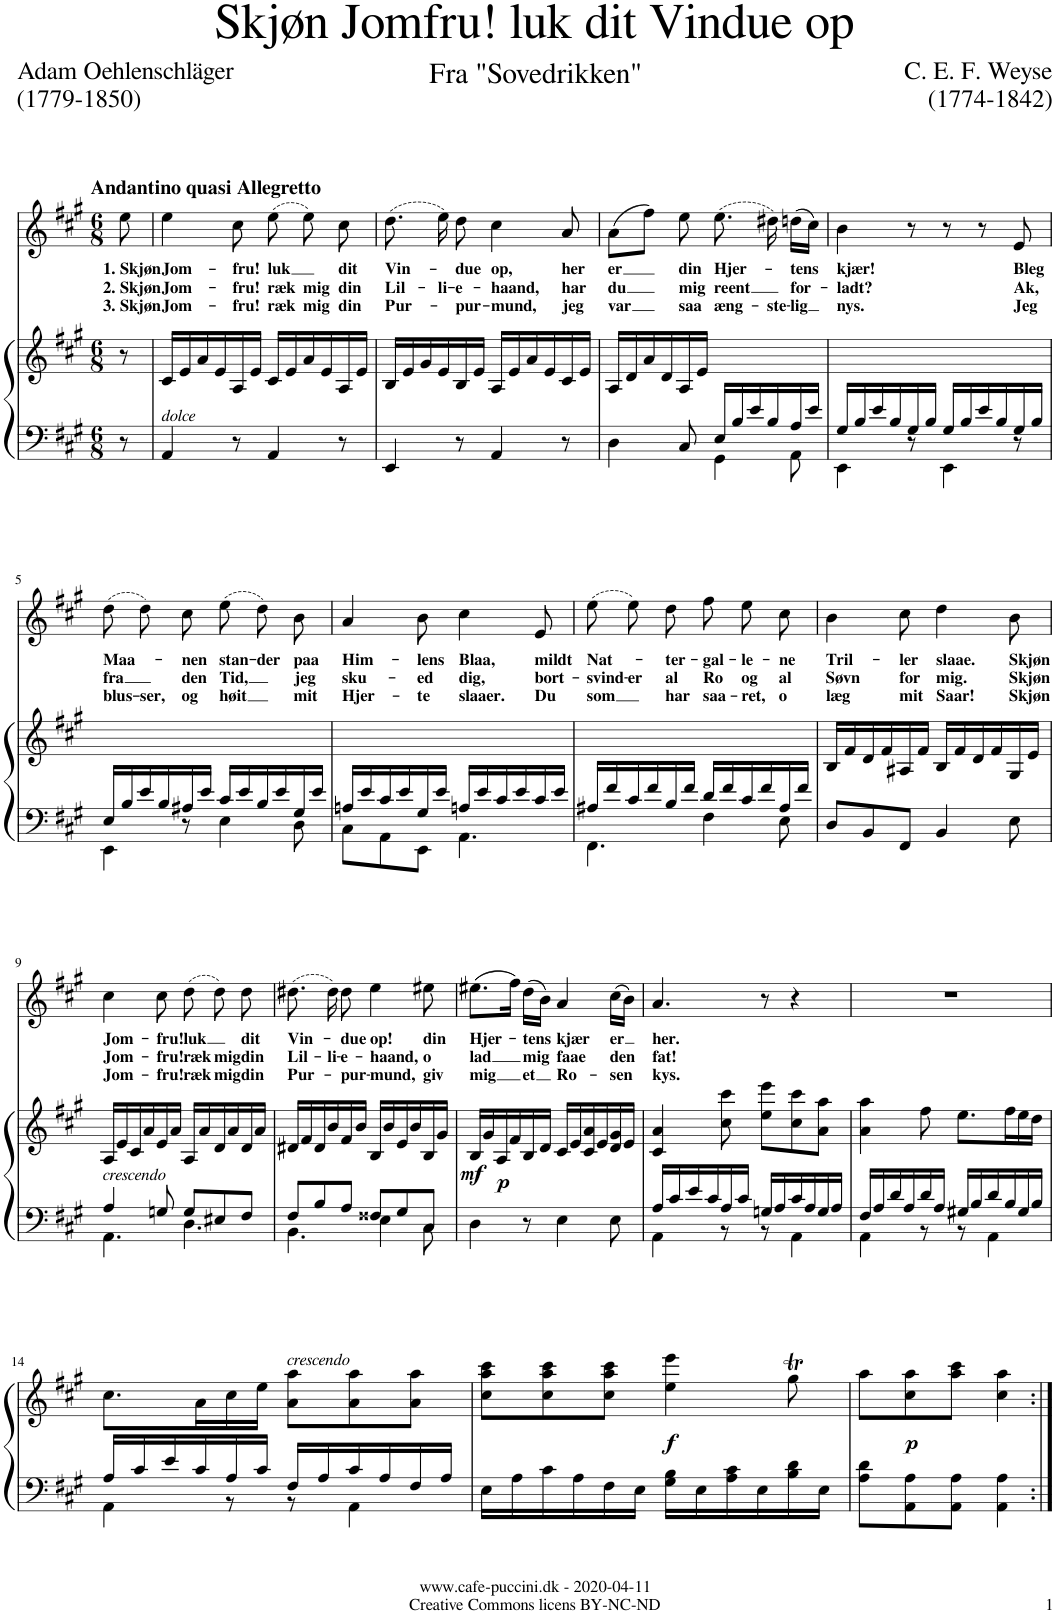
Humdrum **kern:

**kern	**kern	**dynam	**kern	**text	**text	**text
*part2	*part2	*part2	*part1	*part1	*part1	*part1
*staff3	*staff2	*staff2/3	*staff1	*staff1	*staff1	*staff1
*I"Piano	*	*	*I"Voice	*	*	*
*I'Pno	*	*	*	*	*	*
*clefF4	*clefG2	*	*clefG2	*	*	*
*k[f#c#g#]	*k[f#c#g#]	*	*k[f#c#g#]	*	*	*
*M6/8	*M6/8	*	*M6/8	*	*	*
=	=	=	=	=	=	=
!	!	!	!LO:TX:a:B:t=Andantino quasi Allegretto	!	!	!
!	!	!	!	!LO:LY:b	!LO:LY:b	!LO:LY:b
8r	8r	.	8ee\	1. Skjøn	2. Skjøn	3. Skjøn
=1	=1	=1	=1	=1	=1	=1
!LO:TX:a:i:t=dolce	!	!	!	!	!	!
!	!	!	!	!LO:LY:b	!LO:LY:b	!LO:LY:b
4AA/	16c#/LL	.	4ee\	Jom-	Jom-	Jom-
.	16e/	.	.	.	.	.
.	16a/	.	.	.	.	.
.	16e/	.	.	.	.	.
!	!	!	!	!LO:LY:b	!LO:LY:b	!LO:LY:b
8r	16A/	.	8cc#\	-fru!	-fru!	-fru!
.	16e/JJ	.	.	.	.	.
!	!	!	!	!LO:LY:b	!LO:LY:b	!LO:LY:b
4AA/	16c#/LL	.	(8ee\	luk	ræk	ræk
.	16e/	.	.	.	.	.
!	!	!	!	!	!LO:LY:b	!LO:LY:b
.	16a/	.	8ee\)	.	mig	mig
.	16e/	.	.	.	.	.
!	!	!	!	!LO:LY:b	!LO:LY:b	!LO:LY:b
8r	16A/	.	8cc#\	dit	din	din
.	16e/JJ	.	.	.	.	.
=2	=2	=2	=2	=2	=2	=2
!	!	!	!	!LO:LY:b	!LO:LY:b	!LO:LY:b
4EE/	16B/LL	.	(8.dd\	Vin-	Lil-	Pur-
.	16e/	.	.	.	.	.
.	16g#/	.	.	.	.	.
!	!	!	!	!	!LO:LY:b	!
.	16e/	.	16ee\)	.	-li-	.
!	!	!	!	!LO:LY:b	!LO:LY:b	!LO:LY:b
8r	16B/	.	8dd\	-due	-e-	-pur-
.	16e/JJ	.	.	.	.	.
!	!	!	!	!LO:LY:b	!LO:LY:b	!LO:LY:b
4AA/	16A/LL	.	4cc#\	op,	-haand,	-mund,
.	16e/	.	.	.	.	.
.	16a/	.	.	.	.	.
.	16e/	.	.	.	.	.
!	!	!	!	!LO:LY:b	!LO:LY:b	!LO:LY:b
8r	16c#/	.	8a/	her	har	jeg
.	16e/JJ	.	.	.	.	.
=3	=3	=3	=3	=3	=3	=3
*^	*	*	*	*	*	*
!	!	!	!	!	!LO:LY:b	!LO:LY:b	!LO:LY:b
4.ryy	4D\	16A/LL	.	(8a\L	er	-du	var
.	.	16d/	.	.	.	.	.
.	.	16a/	.	8ff#\J)	.	.	.
.	.	16d/	.	.	.	.	.
!	!	!	!	!	!LO:LY:b	!LO:LY:b	!LO:LY:b
.	8C#/	16A/	.	8ee\	din	mig	saa
.	.	16e/JJ	.	.	.	.	.
!	!	!	!	!	!LO:LY:b	!LO:LY:b	!LO:LY:b
16E/LL	4GG#\	4.ryy	.	(8.ee\	Hjer-	reent	æng-
16B/	.	.	.	.	.	.	.
16e/	.	.	.	.	.	.	.
!	!	!	!	!	!	!	!LO:LY:b
16B/	.	.	.	16dd#X\)	.	.	-ste-
!	!	!	!	!	!LO:LY:b	!LO:LY:b	!LO:LY:b
16A/	8AA\	.	.	(16ddn\LL	-tens	for-	-lig
16e/JJ	.	.	.	16cc#\JJ)	.	.	.
=4	=4	=4	=4	=4	=4	=4	=4
!	!	!	!	!	!LO:LY:b	!LO:LY:b	!LO:LY:b
16G#/LL	4EE\	2.ryy	.	4b\	kjær!	-ladt?	nys.
16B/	.	.	.	.	.	.	.
16e/	.	.	.	.	.	.	.
16B/	.	.	.	.	.	.	.
16G#/	8r	.	.	8r	.	.	.
16B/JJ	.	.	.	.	.	.	.
16G#/LL	4EE\	.	.	8r	.	.	.
16B/	.	.	.	.	.	.	.
16e/	.	.	.	8r	.	.	.
16B/	.	.	.	.	.	.	.
!	!	!	!	!	!LO:LY:b	!LO:LY:b	!LO:LY:b
16G#/	8r	.	.	8e/	Bleg	Ak,	Jeg
16B/JJ	.	.	.	.	.	.	.
!!LO:LB:g=z
=5	=5	=5	=5	=5	=5	=5	=5
!	!	!	!	!	!LO:LY:b	!LO:LY:b	!LO:LY:b
16E/LL	4EE\	2.ryy	.	(8dd\	Maa-	fra	blus-
16B/	.	.	.	.	.	.	.
!	!	!	!	!	!	!	!LO:LY:b
16e/	.	.	.	8dd\)	.	.	-ser,
16B/	.	.	.	.	.	.	.
!	!	!	!	!	!LO:LY:b	!LO:LY:b	!LO:LY:b
16A#X/	8r	.	.	8cc#\	-nen	den	og
16e/JJ	.	.	.	.	.	.	.
!	!	!	!	!	!LO:LY:b	!LO:LY:b	!LO:LY:b
16c#/LL	4E\	.	.	(8ee\	stan-	Tid,	høit
16e/	.	.	.	.	.	.	.
!	!	!	!	!	!LO:LY:b	!	!
16B/	.	.	.	8dd\)	-der	.	.
16e/	.	.	.	.	.	.	.
!	!	!	!	!	!LO:LY:b	!LO:LY:b	!LO:LY:b
16G#/	8D\	.	.	8b\	paa	jeg	mit
16e/JJ	.	.	.	.	.	.	.
=6	=6	=6	=6	=6	=6	=6	=6
!	!	!	!	!	!LO:LY:b	!LO:LY:b	!LO:LY:b
16An/LL	8C#\L	2.ryy	.	4a/	Him-	sku-	Hjer-
16e/	.	.	.	.	.	.	.
16c#/	8AA\	.	.	.	.	.	.
16e/	.	.	.	.	.	.	.
!	!	!	!	!	!LO:LY:b	!LO:LY:b	!LO:LY:b
16G#/	8EE\J	.	.	8b\	-lens	-ed	-te
16e/JJ	.	.	.	.	.	.	.
!	!	!	!	!	!LO:LY:b	!LO:LY:b	!LO:LY:b
16An/LL	4.AA\	.	.	4cc#\	Blaa,	dig,	slaaer.
16e/	.	.	.	.	.	.	.
16c#/	.	.	.	.	.	.	.
16e/	.	.	.	.	.	.	.
!	!	!	!	!	!LO:LY:b	!LO:LY:b	!LO:LY:b
16c#/	.	.	.	8e/	mildt	bort-	Du
16e/JJ	.	.	.	.	.	.	.
=7	=7	=7	=7	=7	=7	=7	=7
!	!	!	!	!	!LO:LY:b	!LO:LY:b	!LO:LY:b
16A#X/LL	4.FF#\	2.ryy	.	(8ee\	Nat-	-svind-	som
16f#/	.	.	.	.	.	.	.
!	!	!	!	!	!	!LO:LY:b	!
16c#/	.	.	.	8ee\)	.	-er	.
16f#/	.	.	.	.	.	.	.
!	!	!	!	!	!LO:LY:b	!LO:LY:b	!LO:LY:b
16B/	.	.	.	8dd\	-ter-	al	har
16f#/JJ	.	.	.	.	.	.	.
!	!	!	!	!	!LO:LY:b	!LO:LY:b	!LO:LY:b
16d/LL	4F#\	.	.	8ff#\	-gal-	Ro	saa-
16f#/	.	.	.	.	.	.	.
!	!	!	!	!	!LO:LY:b	!LO:LY:b	!LO:LY:b
16c#/	.	.	.	8ee\	-le-	og	-ret,
16f#/	.	.	.	.	.	.	.
!	!	!	!	!	!LO:LY:b	!LO:LY:b	!LO:LY:b
16A#/	8E\	.	.	8cc#\	-ne	al	o
16f#/JJ	.	.	.	.	.	.	.
*v	*v	*	*	*	*	*	*
=8	=8	=8	=8	=8	=8	=8
!	!	!	!	!LO:LY:b	!LO:LY:b	!LO:LY:b
8D/L	16B/LL	.	4b\	Tril-	Søvn	læg
.	16f#/	.	.	.	.	.
8BB/	16d/	.	.	.	.	.
.	16f#/	.	.	.	.	.
!	!	!	!	!LO:LY:b	!LO:LY:b	!LO:LY:b
8FF#/J	16A#X/	.	8cc#\	-ler	for	mit
.	16f#/JJ	.	.	.	.	.
!	!	!	!	!LO:LY:b	!LO:LY:b	!LO:LY:b
4BB/	16B/LL	.	4dd\	slaae.	mig.	Saar!
.	16f#/	.	.	.	.	.
.	16d/	.	.	.	.	.
.	16f#/	.	.	.	.	.
!	!	!	!	!LO:LY:b	!LO:LY:b	!LO:LY:b
8E\	16G#/	.	8b\	Skjøn	Skjøn	Skjøn
.	16e/JJ	.	.	.	.	.
!!LO:LB:g=z
=9	=9	=9	=9	=9	=9	=9
*^	*	*	*	*	*	*
!LO:TX:a:i:t=crescendo	!	!	!	!	!	!	!
!	!	!	!	!	!LO:LY:b	!LO:LY:b	!LO:LY:b
4A/	4.AA\	16A/LL	.	4cc#\	Jom-	Jom-	Jom-
.	.	16e/	.	.	.	.	.
.	.	16c#/	.	.	.	.	.
.	.	16a/	.	.	.	.	.
!	!	!	!	!	!LO:LY:b	!LO:LY:b	!LO:LY:b
8Gn/	.	16e/	.	8cc#\	-fru!	-fru!	-fru!
.	.	16a/JJ	.	.	.	.	.
!	!	!	!	!	!LO:LY:b	!LO:LY:b	!LO:LY:b
8G/L	4.D\	16A/LL	.	(8dd\	luk	ræk	ræk
.	.	16a/	.	.	.	.	.
!	!	!	!	!	!	!LO:LY:b	!LO:LY:b
8E#X/	.	16d/	.	8dd\)	.	mig	mig
.	.	16a/	.	.	.	.	.
!	!	!	!	!	!LO:LY:b	!LO:LY:b	!LO:LY:b
8F#/J	.	16d/	.	8dd\	dit	din	din
.	.	16a/JJ	.	.	.	.	.
=10	=10	=10	=10	=10	=10	=10	=10
!	!	!	!	!	!LO:LY:b	!LO:LY:b	!LO:LY:b
8F#/L	4.BB\	16d#X/LL	.	(8.dd#X\	Vin-	Lil-	Pur-
.	.	16f#/	.	.	.	.	.
8B/	.	16d#/	.	.	.	.	.
!	!	!	!	!	!	!LO:LY:b	!
.	.	16b/	.	16dd#\)	.	-li-	.
!	!	!	!	!	!LO:LY:b	!LO:LY:b	!LO:LY:b
8A/J	.	16f#/	.	8dd#\	-due	-e-	-pur-
.	.	16b/JJ	.	.	.	.	.
!	!	!	!	!	!LO:LY:b	!LO:LY:b	!LO:LY:b
8F##X/L	4E\	16B/LL	.	4ee\	op!	-haand,	-mund,
.	.	16b/	.	.	.	.	.
8G#/	.	16e/	.	.	.	.	.
.	.	16b/	.	.	.	.	.
!	!	!	!	!	!LO:LY:b	!LO:LY:b	!LO:LY:b
8C#/J	8C#\	16B/	.	8ee#X\	din	o	giv
.	.	16g#/JJ	.	.	.	.	.
*v	*v	*	*	*	*	*	*
=11	=11	=11	=11	=11	=11	=11
!	!	!LO:DY:b	!	!LO:LY:b	!LO:LY:b	!LO:LY:b
4D\	16B/LL	mf	(8.ee#X\L	Hjer-	lad	mig
.	16g#/	.	.	.	.	.
!	!	!LO:DY:b	!	!	!	!
.	16A/	p	.	.	.	.
.	16f#/	.	16ff#\Jk)	.	.	.
!	!	!	!	!LO:LY:b	!LO:LY:b	!LO:LY:b
8r	16B/	.	(16dd\LL	-tens	mig	et
.	16d/JJ	.	16b\JJ)	.	.	.
!	!	!	!	!LO:LY:b	!LO:LY:b	!LO:LY:b
4E\	16c#/LL	.	4a/	kjær	faae	Ro-
.	16e/	.	.	.	.	.
.	16c#/ 16a/	.	.	.	.	.
.	16e/	.	.	.	.	.
!	!	!	!	!LO:LY:b	!LO:LY:b	!LO:LY:b
8E\	16d/ 16g#/	.	(16cc#\LL	er	den	-sen
.	16e/JJ	.	16b\JJ)	.	.	.
=12	=12	=12	=12	=12	=12	=12
*^	*	*	*	*	*	*
!	!	!	!	!	!LO:LY:b	!LO:LY:b	!LO:LY:b
16A/LL	4AA\	4c#/ 4a/	.	4.a/	her.	fat!	kys.
16c#/	.	.	.	.	.	.	.
16e/	.	.	.	.	.	.	.
16c#/	.	.	.	.	.	.	.
16A/	8r	8cc#\ 8ccc#\	.	.	.	.	.
16c#/JJ	.	.	.	.	.	.	.
16Gn/LL	8r	8ee\ 8eee\L	.	8r	.	.	.
16A/	.	.	.	.	.	.	.
16c#/	4AA\	8cc#\ 8ccc#\	.	4r	.	.	.
16A/	.	.	.	.	.	.	.
16G/	.	8a\ 8aa\J	.	.	.	.	.
16A/JJ	.	.	.	.	.	.	.
=13	=13	=13	=13	=13	=13	=13	=13
16F#/LL	4AA\	4a\ 4aa\	.	2.r	.	.	.
16A/	.	.	.	.	.	.	.
16d/	.	.	.	.	.	.	.
16A/	.	.	.	.	.	.	.
16d/	8r	8ff#\	.	.	.	.	.
16A/JJ	.	.	.	.	.	.	.
16G#X/LL	8r	8.ee\L	.	.	.	.	.
16B/	.	.	.	.	.	.	.
16d/	4AA\	.	.	.	.	.	.
16B/	.	16ff#\L	.	.	.	.	.
16G#/	.	16ee\	.	.	.	.	.
16B/JJ	.	16dd\JJ	.	.	.	.	.
!!LO:LB:g=z
=14	=14	=14	=14	=14	=14	=14	=14
16A/LL	4AA\	8.cc#\L	.	2.r	.	.	.
16c#/	.	.	.	.	.	.	.
16e/	.	.	.	.	.	.	.
16c#/	.	16a\L	.	.	.	.	.
16A/	8r	16cc#\	.	.	.	.	.
16c#/JJ	.	16ee\JJ	.	.	.	.	.
!	!	!LO:TX:a:i:t=crescendo	!	!	!	!	!
16F#/LL	8r	8a\ 8aa\L	.	.	.	.	.
16A/	.	.	.	.	.	.	.
16c#/	4AA\	8a\ 8aa\	.	.	.	.	.
16A/	.	.	.	.	.	.	.
16F#/	.	8a\ 8aa\J	.	.	.	.	.
16A/JJ	.	.	.	.	.	.	.
*v	*v	*	*	*	*	*	*
=15	=15	=15	=15	=15	=15	=15
16E\LL	8cc#\ 8aa\ 8ccc#\L	.	2.r	.	.	.
16A\	.	.	.	.	.	.
16c#\	8cc#\ 8aa\ 8ccc#\	.	.	.	.	.
16A\	.	.	.	.	.	.
16F#\	8cc#\ 8aa\ 8ccc#\J	.	.	.	.	.
16E\JJ	.	.	.	.	.	.
!	!	!LO:DY:b	!	!	!	!
16G#\ 16B\LL	4ee\ 4eee\	f	.	.	.	.
16E\	.	.	.	.	.	.
16A\ 16c#\	.	.	.	.	.	.
16E\	.	.	.	.	.	.
16B\ 16d\	8gg#t\	.	.	.	.	.
16E\JJ	.	.	.	.	.	.
=16	=16	=16	=16	=16	=16	=16
8A\ 8d\L	8aa\L	.	2r	.	.	.
!	!	!LO:DY:b	!	!	!	!
8AA\ 8A\	8cc#\ 8aa\	p	.	.	.	.
8AA\ 8A\J	8aa\ 8ccc#\J	.	.	.	.	.
4AA\ 4A\	4cc#\ 4aa\	.	.	.	.	.
.	.	.	8r	.	.	.
=:|!	=:|!	=:|!	=:|!	=:|!	=:|!	=:|!
*-	*-	*-	*-	*-	*-	*-
